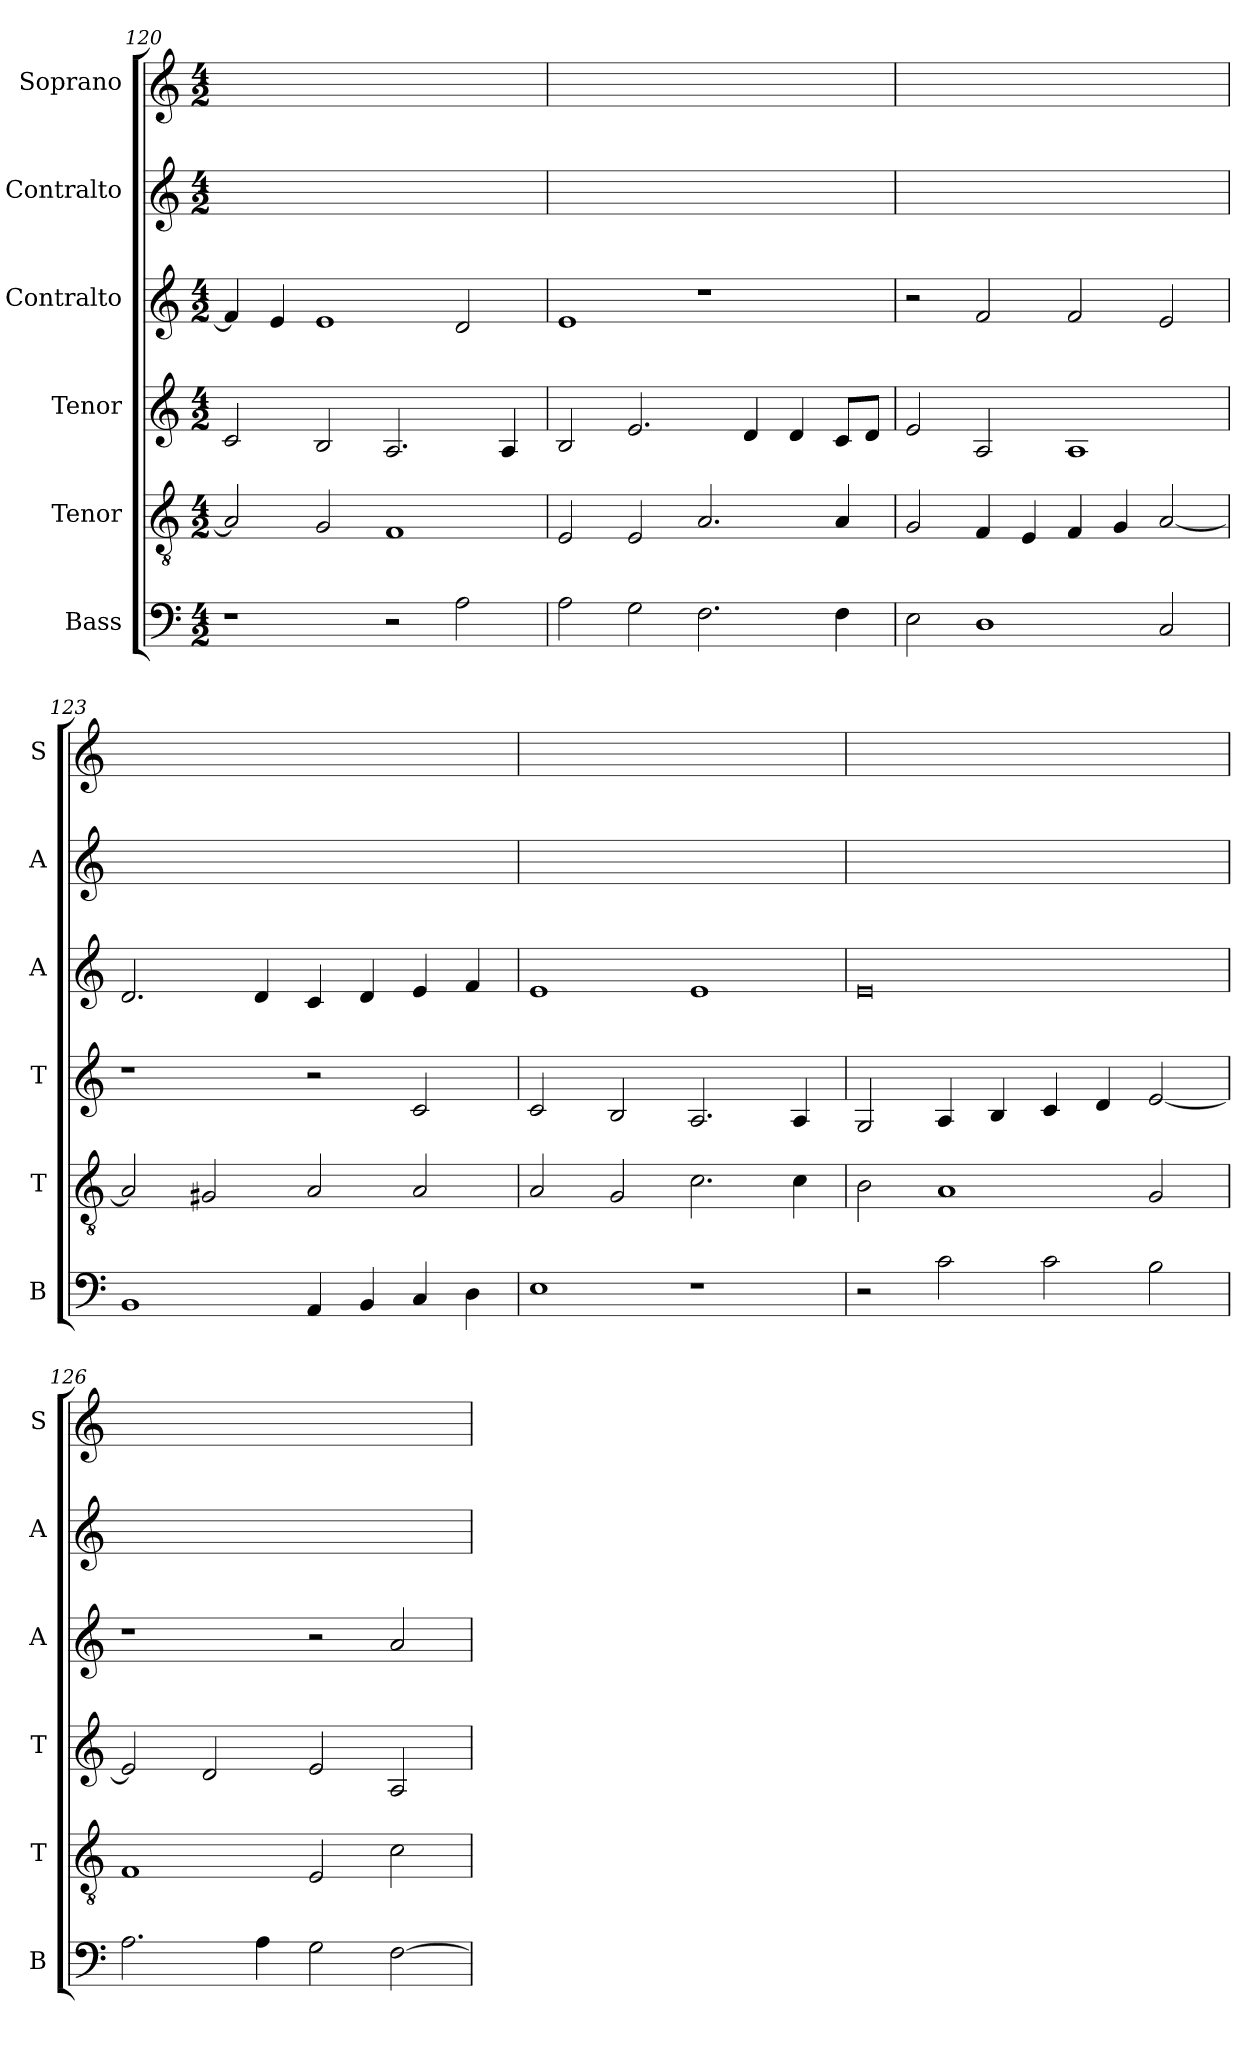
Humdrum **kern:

**kern	**kern	**kern	**kern	**kern	**kern
*part6	*part5	*part4	*part3	*part2	*part1
*staff6	*staff5	*staff4	*staff3	*staff2	*staff1
*I"Bass	*I"Tenor	*I"Tenor	*I"Contralto	*I"Contralto	*I"Soprano
*I'B	*I'T	*I'T	*I'A	*I'A	*I'S
*clefF4	*clefGv2	*clefG2	*clefG2	*clefG2	*clefG2
*k[]	*k[]	*k[]	*k[]	*k[]	*k[]
*A:aeo	*A:aeo	*A:aeo	*A:aeo	*A:aeo	*A:aeo
*M4/2	*M4/2	*M4/2	*M4/2	*M4/2	*M4/2
=120	=120	=120	=120	=120	=120
1r	2A]	2c	4f]	0ryy	0ryy
.	.	.	4e	.	.
.	2G	2B	1e	.	.
2r	1F	2.A	.	.	.
2A	.	.	2d	.	.
.	.	4A	.	.	.
=121	=121	=121	=121	=121	=121
2A	2E	2B	1e	0ryy	0ryy
2G	2E	2.e	.	.	.
2.F	2.A	.	1r	.	.
.	.	4d	.	.	.
.	.	4d	.	.	.
4F	4A	8c/L	.	.	.
.	.	8d/J	.	.	.
=122	=122	=122	=122	=122	=122
2E	2G	2e	2r	0ryy	0ryy
1D	4F	2A	2f	.	.
.	4E	.	.	.	.
.	4F	1A	2f	.	.
.	4G	.	.	.	.
2C	[2A	.	2e	.	.
=123	=123	=123	=123	=123	=123
1BB	2A]	1r	2.d	0ryy	0ryy
.	2G#X	.	.	.	.
.	.	.	4d	.	.
4AA	2A	2r	4c	.	.
4BB	.	.	4d	.	.
4C	2A	2c	4e	.	.
4D	.	.	4f	.	.
=124	=124	=124	=124	=124	=124
1E	2A	2c	1e	0ryy	0ryy
.	2G	2B	.	.	.
1r	2.c	2.A	1e	.	.
.	4c	4A	.	.	.
=125	=125	=125	=125	=125	=125
2r	2B	2G	0e	0ryy	0ryy
2c	1A	4A	.	.	.
.	.	4B	.	.	.
2c	.	4c	.	.	.
.	.	4d	.	.	.
2B	2G	[2e	.	.	.
=126	=126	=126	=126	=126	=126
2.A	1F	2e]	1r	0ryy	0ryy
.	.	2d	.	.	.
4A	.	.	.	.	.
2G	2E	2e	2r	.	.
[2F	2c	2A	2a	.	.
=	=	=	=	=	=
*-	*-	*-	*-	*-	*-
